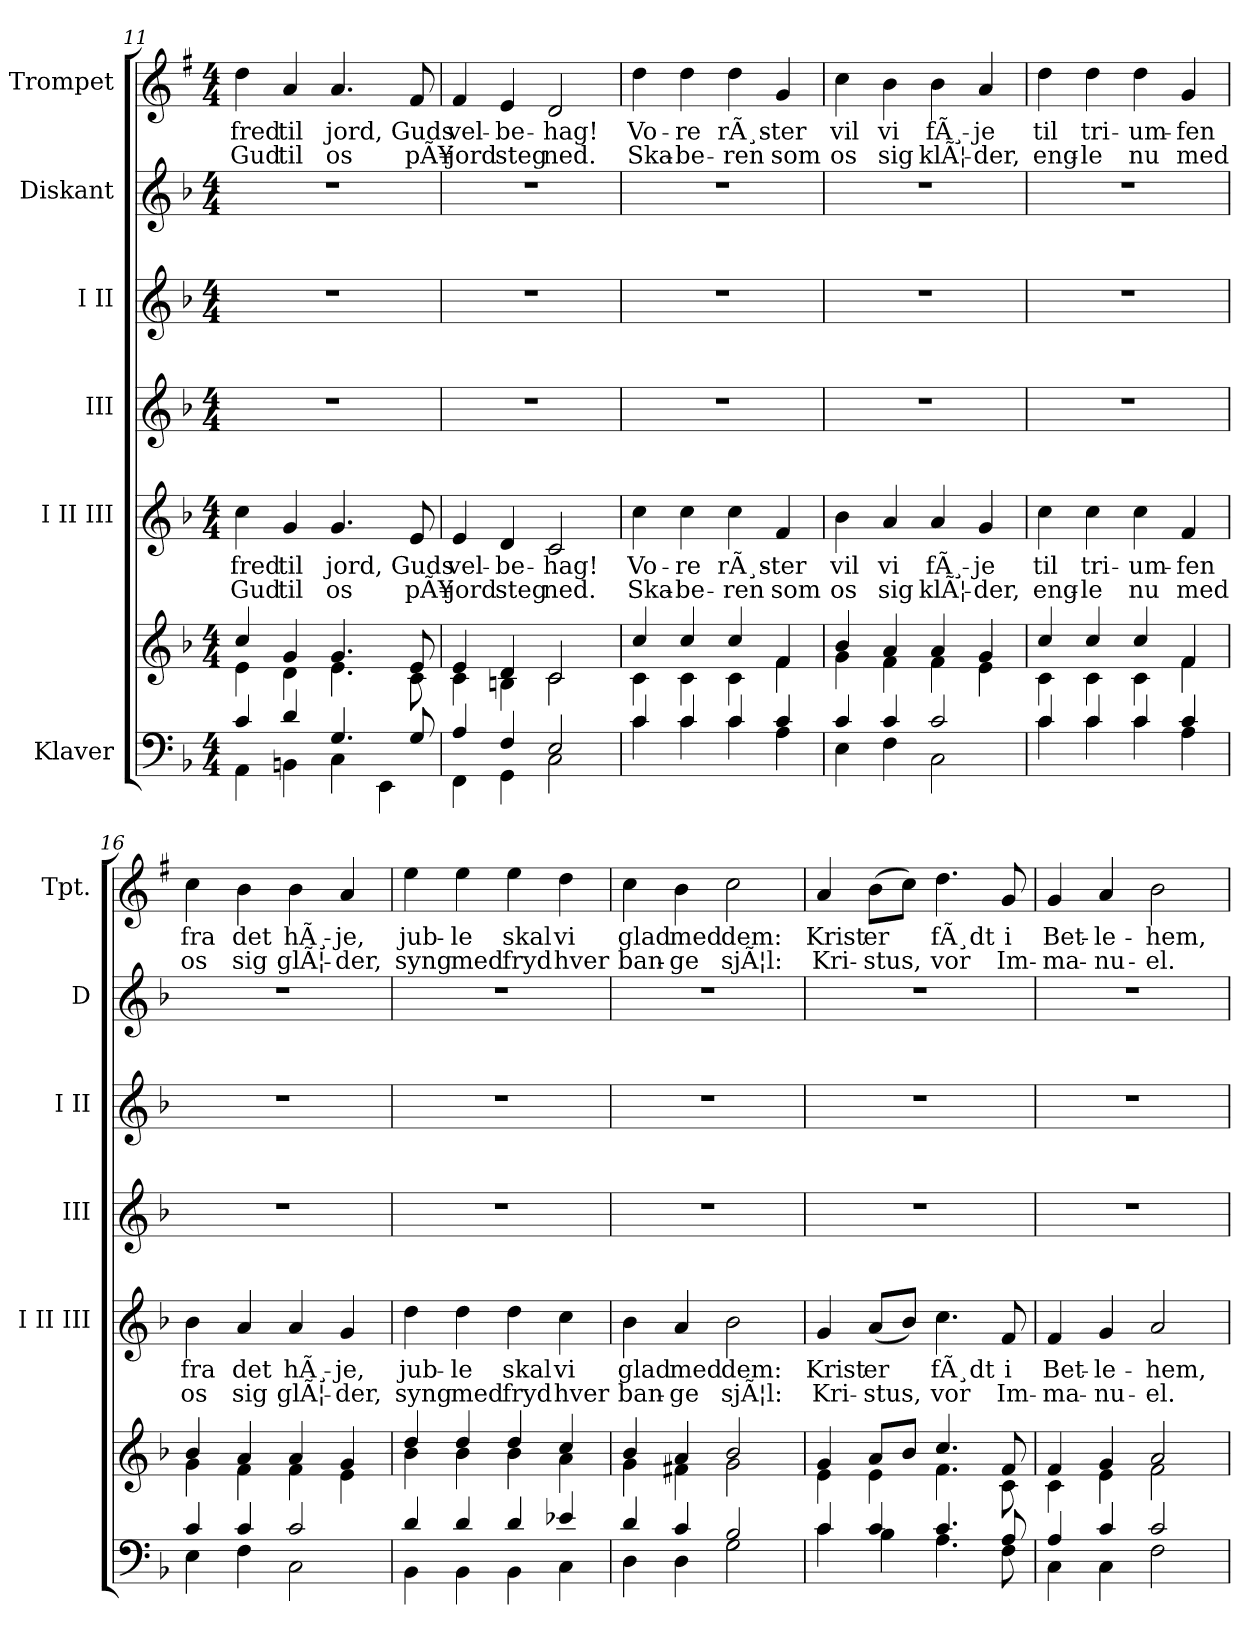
**kern	**kern	**kern	**text	**text	**kern	**kern	**kern	**kern	**text	**text
*part6	*part6	*part5	*part5	*part5	*part4	*part3	*part2	*part1	*part1	*part1
*staff7	*staff6	*staff5	*staff5	*staff5	*staff4	*staff3	*staff2	*staff1	*staff1	*staff1
*I"Klaver	*	*I"I II III	*	*	*I"III	*I"I II	*I"Diskant	*I"Trompet	*	*
*	*	*I'I II III	*	*	*I'III	*I'I II	*I'D	*I'Tpt.	*	*
*clefF4	*clefG2	*clefG2	*	*	*clefG2	*clefG2	*clefG2	*clefG2	*	*
*	*	*	*	*	*	*	*	*ITrd1c2	*	*
*k[b-]	*k[b-]	*k[b-]	*	*	*k[b-]	*k[b-]	*k[b-]	*k[b-]	*	*
*M4/4	*M4/4	*M4/4	*	*	*M4/4	*M4/4	*M4/4	*M4/4	*	*
=11	=11	=11	=11	=11	=11	=11	=11	=11	=11	=11
*^	*^	*	*	*	*	*	*	*	*	*
4c/	4AA\	4cc/	4e\	4cc\	fred	Gud	1r	1r	1r	4cc\	fred	Gud
4d/	4BBn\	4g/	4d\	4g/	til	til	.	.	.	4g/	til	til
4.G/	4C\	4.g/	4.e\	4.g/	jord,	os	.	.	.	4.g/	jord,	os
.	4EE\	.	.	.	.	.	.	.	.	.	.	.
8G/	.	8e/	8c\	8e/	Guds	pÃ¥	.	.	.	8e/	Guds	pÃ¥
=12	=12	=12	=12	=12	=12	=12	=12	=12	=12	=12	=12	=12
4A/	4FF\	4e/	4c\	4e/	vel-	jord	1r	1r	1r	4e/	vel-	jord
4F/	4GG\	4d/	4Bn\	4d/	-be-	steg	.	.	.	4d/	-be-	steg
2E/	2C\	2c/	2c\	2c/	-hag!	ned.	.	.	.	2c/	-hag!	ned.
=13	=13	=13	=13	=13	=13	=13	=13	=13	=13	=13	=13	=13
4c/	4c\	4cc/	4c\	4cc\	Vo-	Ska-	1r	1r	1r	4cc\	Vo-	Ska-
4c/	4c\	4cc/	4c\	4cc\	-re	-be-	.	.	.	4cc\	-re	-be-
4c/	4c\	4cc/	4c\	4cc\	rÃ¸s-	-ren	.	.	.	4cc\	rÃ¸s-	-ren
4c/	4A\	4f/	4f\	4f/	-ter	som	.	.	.	4f/	-ter	som
=14	=14	=14	=14	=14	=14	=14	=14	=14	=14	=14	=14	=14
4c/	4E\	4b-/	4g\	4b-\	vil	os	1r	1r	1r	4b-\	vil	os
4c/	4F\	4a/	4f\	4a/	vi	sig	.	.	.	4a\	vi	sig
2c/	2C\	4a/	4f\	4a/	fÃ¸-	klÃ¦-	.	.	.	4a\	fÃ¸-	klÃ¦-
.	.	4g/	4e\	4g/	-je	-der,	.	.	.	4g/	-je	-der,
=15	=15	=15	=15	=15	=15	=15	=15	=15	=15	=15	=15	=15
4c/	4c\	4cc/	4c\	4cc\	til	eng-	1r	1r	1r	4cc\	til	eng-
4c/	4c\	4cc/	4c\	4cc\	tri-	-le	.	.	.	4cc\	tri-	-le
4c/	4c\	4cc/	4c\	4cc\	-um-	nu	.	.	.	4cc\	-um-	nu
4c/	4A\	4f/	4f\	4f/	-fen	med	.	.	.	4f/	-fen	med
!!LO:LB:g=z
=16	=16	=16	=16	=16	=16	=16	=16	=16	=16	=16	=16	=16
4c/	4E\	4b-/	4g\	4b-\	fra	os	1r	1r	1r	4b-\	fra	os
4c/	4F\	4a/	4f\	4a/	det	sig	.	.	.	4a\	det	sig
2c/	2C\	4a/	4f\	4a/	hÃ¸-	glÃ¦-	.	.	.	4a\	hÃ¸-	glÃ¦-
.	.	4g/	4e\	4g/	-je,	-der,	.	.	.	4g/	-je,	-der,
=17	=17	=17	=17	=17	=17	=17	=17	=17	=17	=17	=17	=17
4d/	4BB-\	4dd/	4b-\	4dd\	jub-	syng	1r	1r	1r	4dd\	jub-	syng
4d/	4BB-\	4dd/	4b-\	4dd\	-le	med	.	.	.	4dd\	-le	med
4d/	4BB-\	4dd/	4b-\	4dd\	skal	fryd	.	.	.	4dd\	skal	fryd
4e-X/	4C\	4cc/	4a\	4cc\	vi	hver	.	.	.	4cc\	vi	hver
=18	=18	=18	=18	=18	=18	=18	=18	=18	=18	=18	=18	=18
4d/	4D\	4b-/	4g\	4b-\	glad	ban-	1r	1r	1r	4b-\	glad	ban-
4c/	4D\	4a/	4f#X\	4a/	med	-ge	.	.	.	4a\	med	-ge
2B-/	2G\	2b-/	2g\	2b-\	dem:	sjÃ¦l:	.	.	.	2b-\	dem:	sjÃ¦l:
=19	=19	=19	=19	=19	=19	=19	=19	=19	=19	=19	=19	=19
4c/	4c\	4g/	4e\	4g/	Krist	Kri-	1r	1r	1r	4g/	Krist	Kri-
4c/	4B-\	8a/L	4e\	(<8a/L	er	-stus,	.	.	.	(>8a\L	er	-stus,
.	.	8b-/J	.	8b-/J)	.	.	.	.	.	8b-\J)	.	.
4.c/	4.A\	4.cc/	4.f\	4.cc\	fÃ¸dt	vor	.	.	.	4.cc\	fÃ¸dt	vor
8A/	8F\	8f/	8c\	8f/	i	Im-	.	.	.	8f/	i	Im-
=20	=20	=20	=20	=20	=20	=20	=20	=20	=20	=20	=20	=20
4A/	4C\	4f/	4c\	4f/	Bet-	-ma-	1r	1r	1r	4f/	Bet-	-ma-
4c/	4C\	4g/	4e\	4g/	-le-	-nu-	.	.	.	4g/	-le-	-nu-
2c/	2F\	2a/	2f\	2a/	-hem,	-el.	.	.	.	2a\	-hem,	-el.
*v	*v	*	*	*	*	*	*	*	*	*	*	*
*	*v	*v	*	*	*	*	*	*	*	*	*
=	=	=	=	=	=	=	=	=	=	=
*-	*-	*-	*-	*-	*-	*-	*-	*-	*-	*-
